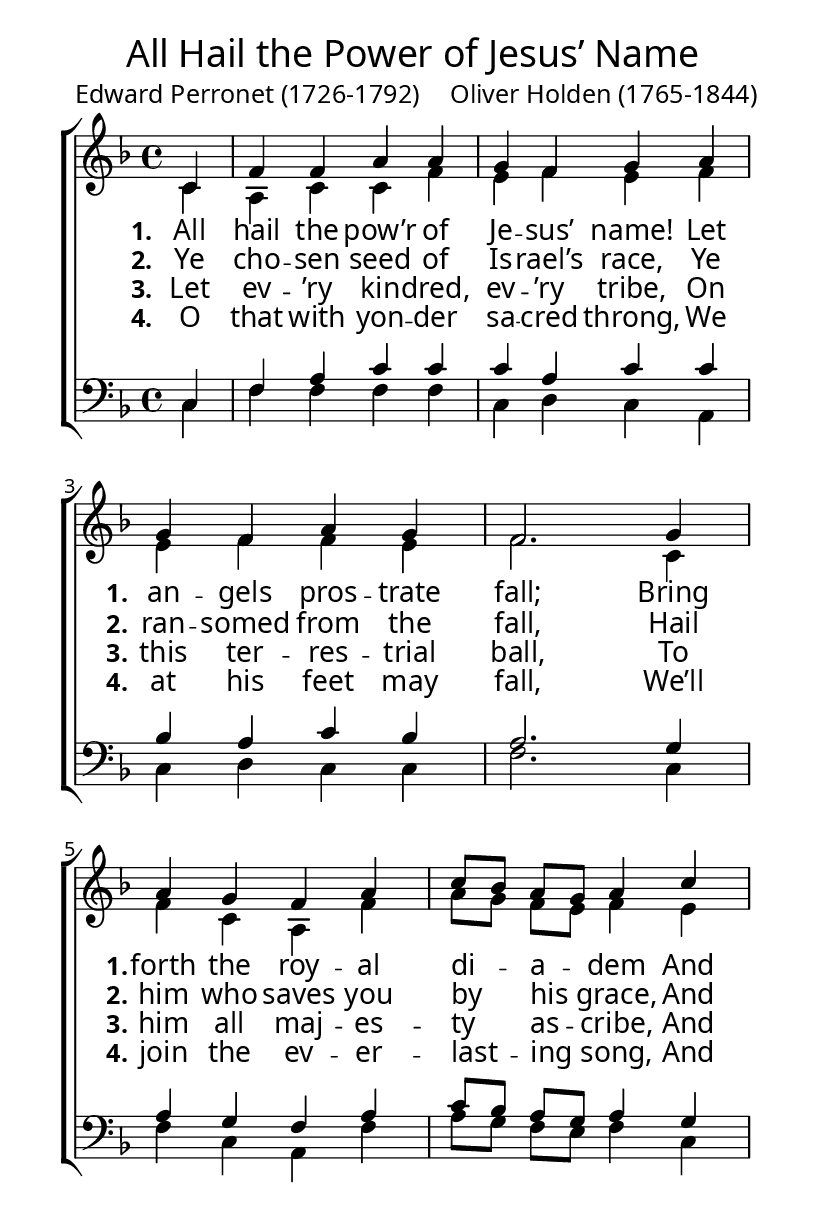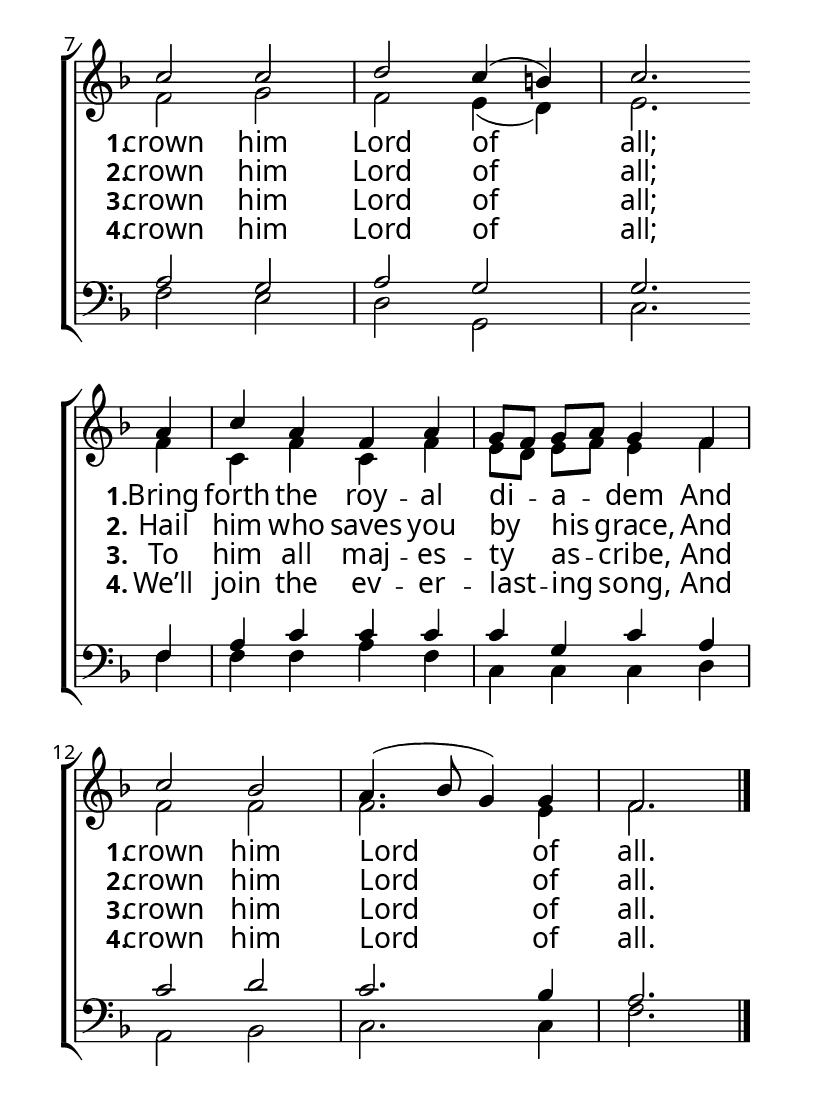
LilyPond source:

\version "2.14.2"
%\include "../util.ly"
\include "inc-header.ly"
\header {
  title = \markup{\override #'(font-name . "Garamond Premr Pro"){ \abs-fontsize #18 "All Hail the Power of Jesus’ Name"}}
  composer = \markup"Oliver Holden (1765-1844)"
  poet = \markup "Edward Perronet (1726-1792)"
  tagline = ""
}
% #(set-global-staff-size 20) \paper{ #(define fonts (make-pango-font-tree "Garamond Premr Pro" "Garamond Premr Pro" "Garamond Premr Pro" (/ 22 20))) }
global = {
  \key f \major
  \time 4/4
  %\dynamicUp
  %\set crescendoSpanner = #'dashed-line
  %\set midiInstrument = "recorder"
  \autoBeamOff
  \override DynamicTextSpanner #'style = #'none
}

sopMusic = \relative c' {
  \partial 4 c4 | f f a a | g f g a | g f a g | f2.
             g4 | a g f a | c8[ bes] a[ g] a4 c | c2 c | d c4( b) | c2. \bar"" \break
             a4 | c a f a | g8[ f] g[ a] g4 f | c'2 bes | a4.( bes8 g4) g | f2.
  \bar "|."
}
sopWords = \lyricmode {
  \set stanza = "1. " \set shortVocalName = "1. "
  All hail the pow’r of Je -- sus’ name!
  Let an -- gels pros -- trate fall;
  Bring forth the roy -- al di -- a -- dem
  And crown him Lord of all;
  Bring forth the roy -- al di -- a -- dem
  And crown him Lord of all.
}

sopWordsII = \lyricmode {
  \set stanza = "2. " \set shortVocalName = "2. "
  Ye cho -- sen seed of Is -- rael’s race,
  Ye ran -- somed from the fall,
  Hail him who saves you by his grace,
  And crown him Lord of all;
  Hail him who saves you by his grace,
  And crown him Lord of all.
}

sopWordsIII = \lyricmode {
  \set stanza = "3. " \set shortVocalName = "3. "
  Let ev -- "’ry" kin -- dred, ev -- "’ry" tribe,
  On this ter -- res -- trial ball,
  To him all maj -- es -- ty as -- cribe,
  And crown him Lord of all;
  To him all maj -- es -- ty as -- cribe,
  And crown him Lord of all.
}

sopWordsIV = \lyricmode {
  \set stanza = "4. " \set shortVocalName = "4. "
  O that with yon -- der sa -- cred throng,
  We at his feet may fall,
  We’ll join the ev -- er -- last -- ing song,
  And crown him Lord of all;
  We’ll join the ev -- er -- last -- ing song,
  And crown him Lord of all.
}

altoMusic = \relative c' {
  \partial 4 c4 | a c c f | e f e f | e f f e | f2.
             c4 | f c a f' | a8[ g] f[ e] f4 e | f2 g | f e4( d) | e2.
             f4 | c f c f e8[ d] e[ f] e4 f | f2 f | f2. e4 | f2.
  \bar "|."
}
tenorMusic = \relative c {
  \partial 4 c4 | f a c c | c a c c | bes a c bes | a2.
             g4 | a g f a | c8[ bes] a[ g] a4 g | a2 g | a g | g2.
             f4 | a c c c | c g c a | c2 d | c2. bes4 | a2.
  \bar "|."
}

bassMusic = \relative c {
  \partial 4 c4 | f f f f | c d c a | c d c c | f2.
             c4 | f c a f' | a8[ g] f[ e] f4 c | f2 e | d g, | c2.
             f4 | f f a f | c c c d | a2 bes | c2. c4 | f2.
  \bar "|."
}
\score {
<<
   \new ChoirStaff <<
    \new Staff = women <<
      \new Voice = "sopranos" { \voiceOne << \global \sopMusic >> }
      \new Voice = "altos" { \voiceTwo << \global \altoMusic >> }
    >>
    \new Lyrics = "altos"  \lyricsto "sopranos" \sopWords
    \new Lyrics = "altosII"  \lyricsto "sopranos" \sopWordsII
    \new Lyrics = "altosII"  \lyricsto "sopranos" \sopWordsIII
    \new Lyrics = "altosII"  \lyricsto "sopranos" \sopWordsIV
   \new Staff = men <<
      \clef bass
      \new Voice = "tenors" { \voiceOne << \global \tenorMusic >> }
      \new Voice = "basses" { \voiceTwo << \global \bassMusic >> }
    >>
  >>
%    \new PianoStaff << \new Staff { \new Voice { \pianoRH } } \new Staff { \clef "bass" \pianoLH } >>
  >>
  \midi {
    \tempo 4 = 90
    \set Staff.midiInstrument = "flute"
  
    \context {
      \Voice
      \remove "Dynamic_performer"
    }
  }
  \layout {
    \context {
      \Lyrics
      % \override LyricText #'font-size = #1.3
      % \override VerticalAxisGroup #'staff-affinity = #0
      % \override LyricText #'X-offset = #center-on-word
    }
    \context {
      \Score
      % \override SpacingSpanner #'base-shortest-duration = #(ly:make-moment 1 8)
      % \override SpacingSpanner #'common-shortest-duration = #(ly:make-moment 1 4)
    }
    \context {
      % Remove all empty staves
      \Staff \RemoveEmptyStaves \override VerticalAxisGroup #'remove-first = ##t
      
      \override VerticalAxisGroup #'staff-staff-spacing =
      #'((basic-distance . 0)
         (minimum-distance . 0)
         (padding . -1)
         (stretchability . 2))
    }
  }
}
